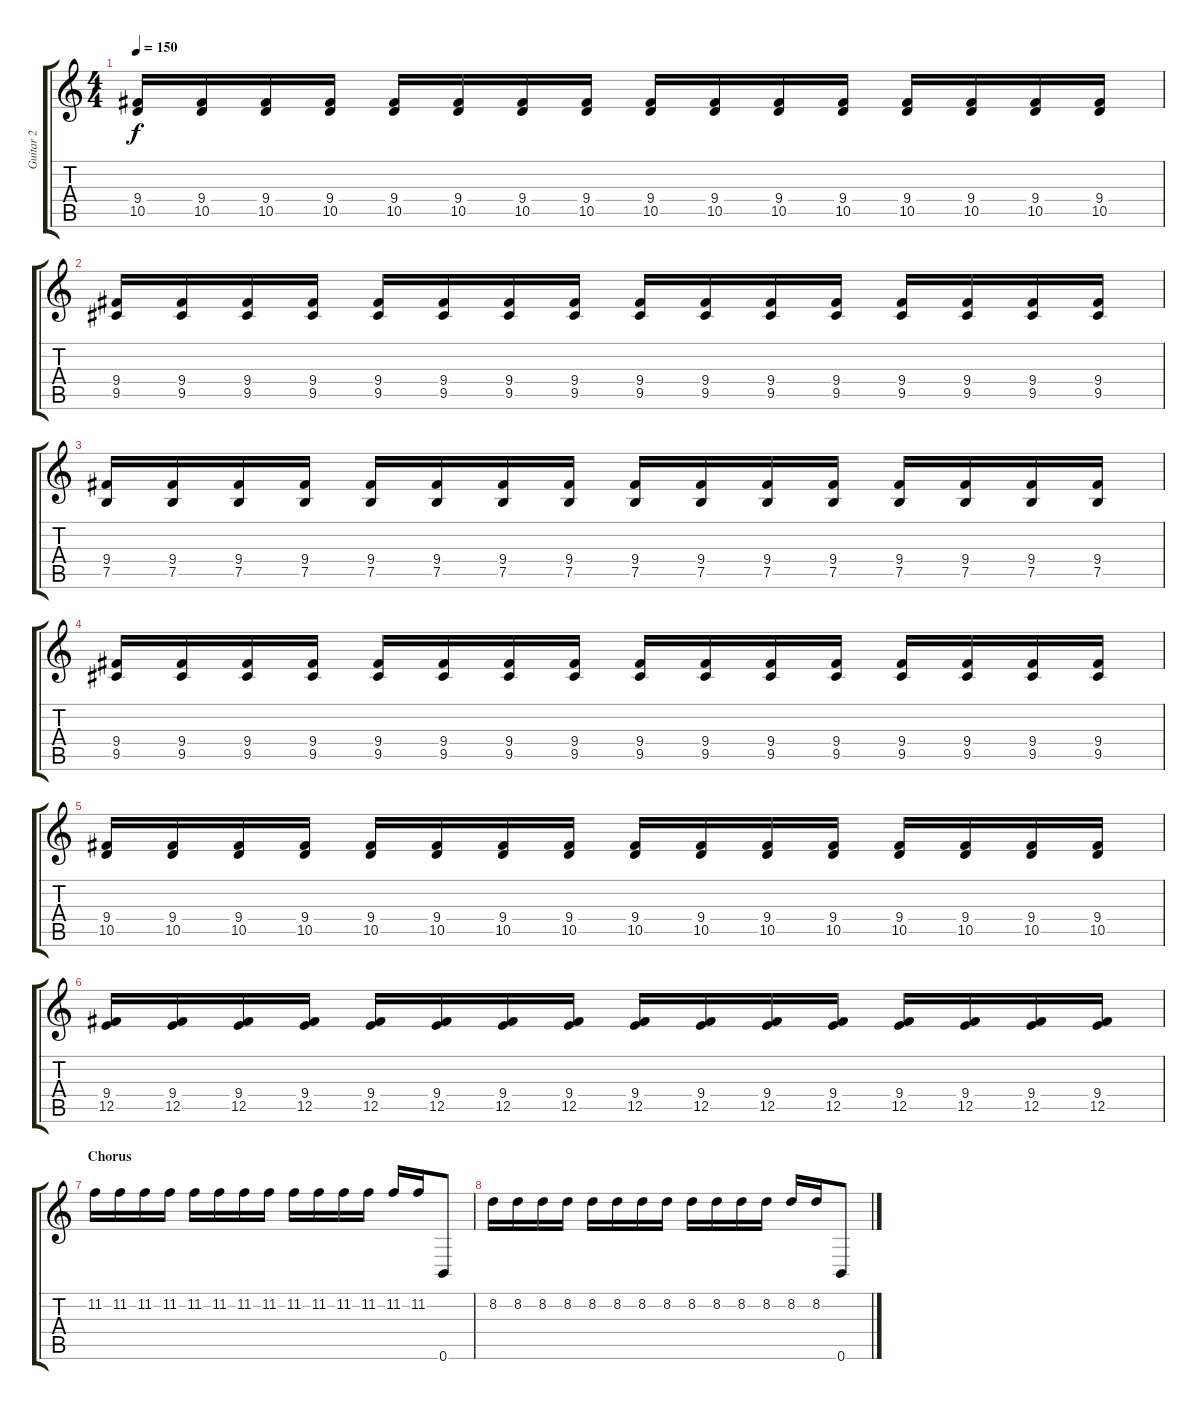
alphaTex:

\track ("Guitar 2" "Guitar 2") {instrument distortionguitar}
\staff {score tabs}
\tuning (B3 Gb3 D3 A2 E2 B1) {hide}
\ts (4 4)
\tempo 150
\clef g2
\ks c
(9.4 10.5).16{dy f} (9.4 10.5).16 (9.4 10.5).16 (9.4 10.5).16 (9.4 10.5).16 (9.4 10.5).16 (9.4 10.5).16 (9.4 10.5).16 (9.4 10.5).16 (9.4 10.5).16 (9.4 10.5).16 (9.4 10.5).16 (9.4 10.5).16 (9.4 10.5).16 (9.4 10.5).16 (9.4 10.5).16 |
(9.4 9.5).16 (9.4 9.5).16 (9.4 9.5).16 (9.4 9.5).16 (9.4 9.5).16 (9.4 9.5).16 (9.4 9.5).16 (9.4 9.5).16 (9.4 9.5).16 (9.4 9.5).16 (9.4 9.5).16 (9.4 9.5).16 (9.4 9.5).16 (9.4 9.5).16 (9.4 9.5).16 (9.4 9.5).16 |
(9.4 7.5).16 (9.4 7.5).16 (9.4 7.5).16 (9.4 7.5).16 (9.4 7.5).16 (9.4 7.5).16 (9.4 7.5).16 (9.4 7.5).16 (9.4 7.5).16 (9.4 7.5).16 (9.4 7.5).16 (9.4 7.5).16 (9.4 7.5).16 (9.4 7.5).16 (9.4 7.5).16 (9.4 7.5).16 |
(9.4 9.5).16 (9.4 9.5).16 (9.4 9.5).16 (9.4 9.5).16 (9.4 9.5).16 (9.4 9.5).16 (9.4 9.5).16 (9.4 9.5).16 (9.4 9.5).16 (9.4 9.5).16 (9.4 9.5).16 (9.4 9.5).16 (9.4 9.5).16 (9.4 9.5).16 (9.4 9.5).16 (9.4 9.5).16 |
(9.4 10.5).16 (9.4 10.5).16 (9.4 10.5).16 (9.4 10.5).16 (9.4 10.5).16 (9.4 10.5).16 (9.4 10.5).16 (9.4 10.5).16 (9.4 10.5).16 (9.4 10.5).16 (9.4 10.5).16 (9.4 10.5).16 (9.4 10.5).16 (9.4 10.5).16 (9.4 10.5).16 (9.4 10.5).16 |
(9.4 12.5).16 (9.4 12.5).16 (9.4 12.5).16 (9.4 12.5).16 (9.4 12.5).16 (9.4 12.5).16 (9.4 12.5).16 (9.4 12.5).16 (9.4 12.5).16 (9.4 12.5).16 (9.4 12.5).16 (9.4 12.5).16 (9.4 12.5).16 (9.4 12.5).16 (9.4 12.5).16 (9.4 12.5).16 |
\section ("" "Chorus")
11.2.16 11.2.16 11.2.16 11.2.16 11.2.16 11.2.16 11.2.16 11.2.16 11.2.16 11.2.16 11.2.16 11.2.16 11.2.16 11.2.16 0.6.8 |
8.2.16 8.2.16 8.2.16 8.2.16 8.2.16 8.2.16 8.2.16 8.2.16 8.2.16 8.2.16 8.2.16 8.2.16 8.2.16 8.2.16 0.6.8
